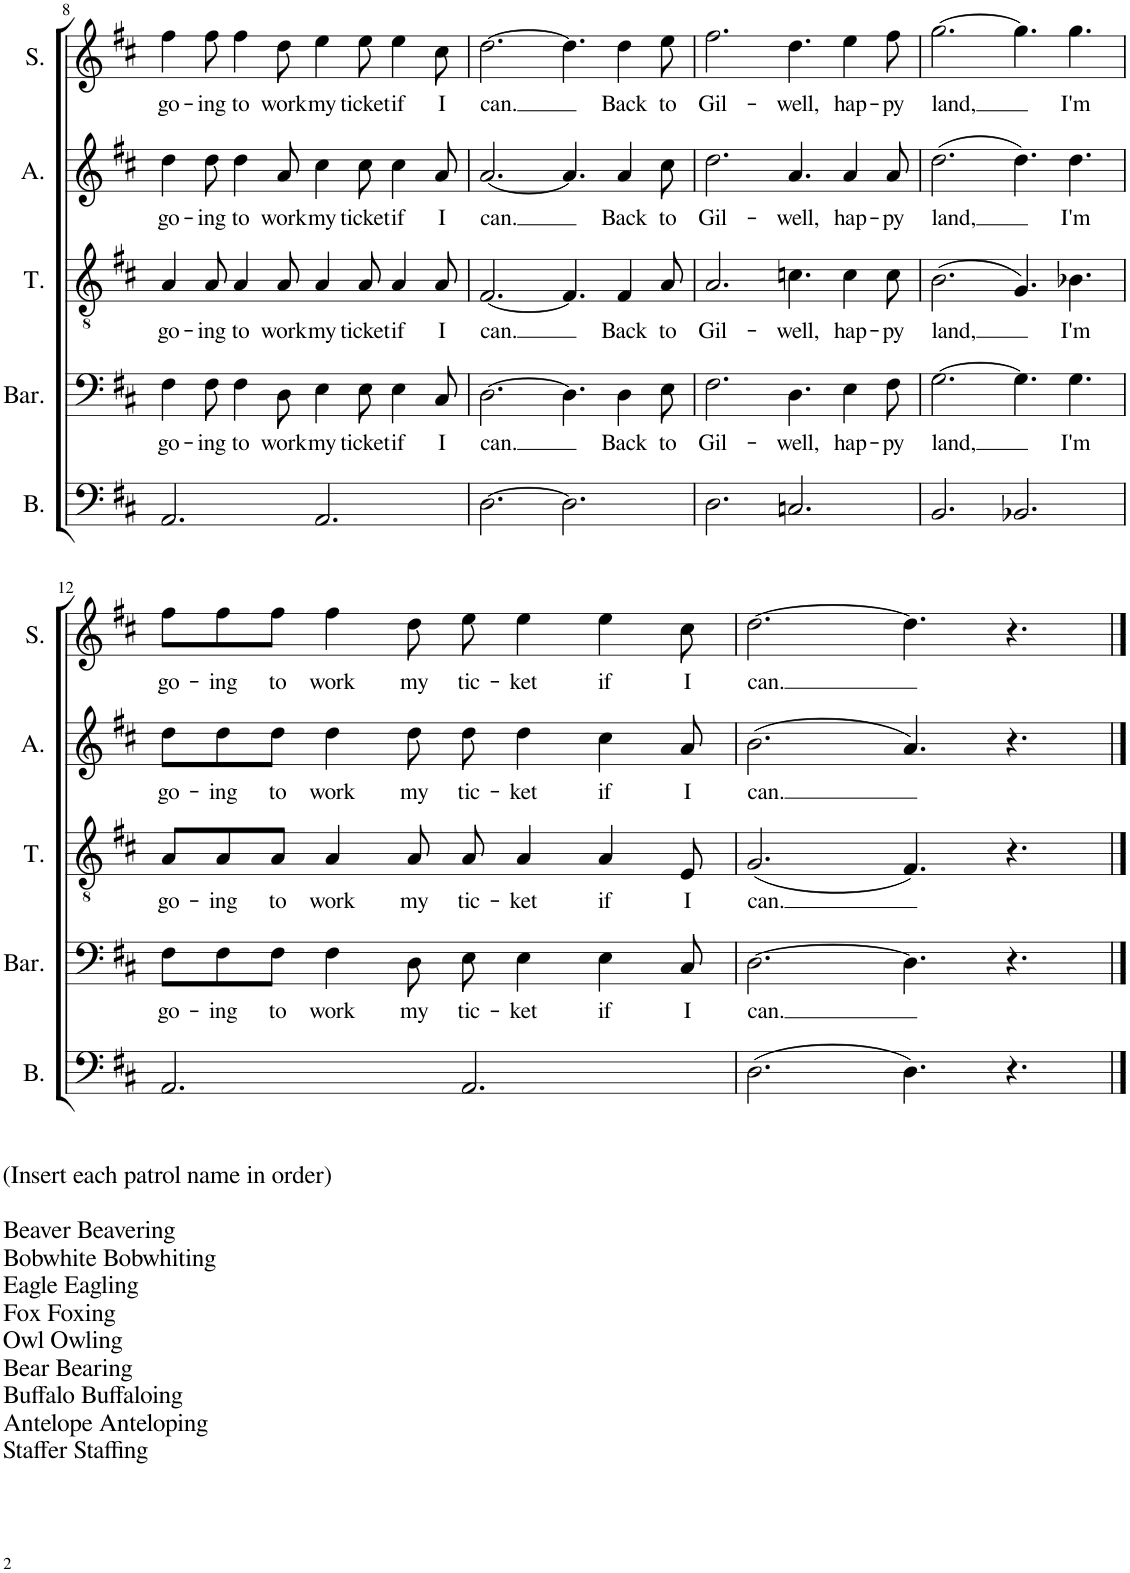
**kern	**kern	**text	**kern	**text	**kern	**text	**kern	**text
*part5	*part4	*part4	*part3	*part3	*part2	*part2	*part1	*part1
*staff5	*staff4	*staff4	*staff3	*staff3	*staff2	*staff2	*staff1	*staff1
*I"Bass	*I"Baritone	*	*I"Tenor	*	*I"Alto	*	*I"Soprano	*
*I'B.	*I'Bar.	*	*I'T.	*	*I'A.	*	*I'S.	*
!!LO:PB:g=z
*clefF4	*clefF4	*	*clefGv2	*	*clefG2	*	*clefG2	*
*k[f#c#]	*k[f#c#]	*	*k[f#c#]	*	*k[f#c#]	*	*k[f#c#]	*
*M12/8	*M12/8	*	*M12/8	*	*M12/8	*	*M12/8	*
=8	=8	=8	=8	=8	=8	=8	=8	=8
!	!	!LO:LY:b	!	!LO:LY:b	!	!LO:LY:b	!	!LO:LY:b
2.AA/	4F#\	go-	4A/	go-	4dd\	go-	4ff#\	go-
!	!	!LO:LY:b	!	!LO:LY:b	!	!LO:LY:b	!	!LO:LY:b
.	8F#\	-ing	8A/	-ing	8dd\	-ing	8ff#\	-ing
!	!	!LO:LY:b	!	!LO:LY:b	!	!LO:LY:b	!	!LO:LY:b
.	4F#\	to	4A/	to	4dd\	to	4ff#\	to
!	!	!LO:LY:b	!	!LO:LY:b	!	!LO:LY:b	!	!LO:LY:b
.	8D\	work	8A/	work	8a/	work	8dd\	work
!	!	!LO:LY:b	!	!LO:LY:b	!	!LO:LY:b	!	!LO:LY:b
2.AA/	4E\	my	4A/	my	4cc#\	my	4ee\	my
!	!	!LO:LY:b	!	!LO:LY:b	!	!LO:LY:b	!	!LO:LY:b
.	8E\	ticket	8A/	ticket	8cc#\	ticket	8ee\	ticket
!	!	!LO:LY:b	!	!LO:LY:b	!	!LO:LY:b	!	!LO:LY:b
.	4E\	if	4A/	if	4cc#\	if	4ee\	if
!	!	!LO:LY:b	!	!LO:LY:b	!	!LO:LY:b	!	!LO:LY:b
.	8C#/	I	8A/	I	8a/	I	8cc#\	I
=9	=9	=9	=9	=9	=9	=9	=9	=9
!	!	!LO:LY:b	!	!LO:LY:b	!	!LO:LY:b	!	!LO:LY:b
[2.D\	[2.D\	can.	[2.F#/	can.	[2.a/	can.	[2.dd\	can.
2.D\]	4.D\]	.	4.F#/]	.	4.a/]	.	4.dd\]	.
!	!	!LO:LY:b	!	!LO:LY:b	!	!LO:LY:b	!	!LO:LY:b
.	4D\	Back	4F#/	Back	4a/	Back	4dd\	Back
!	!	!LO:LY:b	!	!LO:LY:b	!	!LO:LY:b	!	!LO:LY:b
.	8E\	to	8A/	to	8cc#\	to	8ee\	to
=10	=10	=10	=10	=10	=10	=10	=10	=10
!	!	!LO:LY:b	!	!LO:LY:b	!	!LO:LY:b	!	!LO:LY:b
2.D\	2.F#\	Gil-	2.A/	Gil-	2.dd\	Gil-	2.ff#\	Gil-
!	!	!LO:LY:b	!	!LO:LY:b	!	!LO:LY:b	!	!LO:LY:b
2.Cn/	4.D\	-well,	4.cn\	-well,	4.a/	-well,	4.dd\	-well,
!	!	!LO:LY:b	!	!LO:LY:b	!	!LO:LY:b	!	!LO:LY:b
.	4E\	hap-	4c\	hap-	4a/	hap-	4ee\	hap-
!	!	!LO:LY:b	!	!LO:LY:b	!	!LO:LY:b	!	!LO:LY:b
.	8F#\	-py	8c\	-py	8a/	-py	8ff#\	-py
=11	=11	=11	=11	=11	=11	=11	=11	=11
!	!	!LO:LY:b	!	!LO:LY:b	!	!LO:LY:b	!	!LO:LY:b
2.BB/	[2.G\	land,	(2.B\	land,	(2.dd\	land,	[2.gg\	land,
2.BB-X/	4.G\]	.	4.G/)	.	4.dd\)	.	4.gg\]	.
!	!	!LO:LY:b	!	!LO:LY:b	!	!LO:LY:b	!	!LO:LY:b
.	4.G\	I'm	4.B-X\	I'm	4.dd\	I'm	4.gg\	I'm
!!LO:LB:g=z
=12	=12	=12	=12	=12	=12	=12	=12	=12
!LO:TX:b:t=(Insert each patrol name in order)	!	!	!	!	!	!	!	!
!LO:TX:b:t=Beaver Beavering	!	!	!	!	!	!	!	!
!LO:TX:b:t=Bobwhite Bobwhiting	!	!	!	!	!	!	!	!
!LO:TX:b:t=Eagle Eagling	!	!	!	!	!	!	!	!
!LO:TX:b:t=Fox Foxing	!	!	!	!	!	!	!	!
!LO:TX:b:t=Owl Owling	!	!	!	!	!	!	!	!
!LO:TX:b:t=Bear Bearing	!	!	!	!	!	!	!	!
!LO:TX:b:t=Buffalo Buffaloing	!	!	!	!	!	!	!	!
!LO:TX:b:t=Antelope Anteloping	!	!	!	!	!	!	!	!
!LO:TX:b:t=Staffer Staffing	!	!	!	!	!	!	!	!
!	!	!LO:LY:b	!	!LO:LY:b	!	!LO:LY:b	!	!LO:LY:b
2.AA/	8F#\L	go-	8A/L	go-	8dd\L	go-	8ff#\L	go-
!	!	!LO:LY:b	!	!LO:LY:b	!	!LO:LY:b	!	!LO:LY:b
.	8F#\	-ing	8A/	-ing	8dd\	-ing	8ff#\	-ing
!	!	!LO:LY:b	!	!LO:LY:b	!	!LO:LY:b	!	!LO:LY:b
.	8F#\J	to	8A/J	to	8dd\J	to	8ff#\J	to
!	!	!LO:LY:b	!	!LO:LY:b	!	!LO:LY:b	!	!LO:LY:b
.	4F#\	work	4A/	work	4dd\	work	4ff#\	work
!	!	!LO:LY:b	!	!LO:LY:b	!	!LO:LY:b	!	!LO:LY:b
.	8D\	my	8A/	my	8dd\	my	8dd\	my
!	!	!LO:LY:b	!	!LO:LY:b	!	!LO:LY:b	!	!LO:LY:b
2.AA/	8E\	tic-	8A/	tic-	8dd\	tic-	8ee\	tic-
!	!	!LO:LY:b	!	!LO:LY:b	!	!LO:LY:b	!	!LO:LY:b
.	4E\	-ket	4A/	-ket	4dd\	-ket	4ee\	-ket
!	!	!LO:LY:b	!	!LO:LY:b	!	!LO:LY:b	!	!LO:LY:b
.	4E\	if	4A/	if	4cc#\	if	4ee\	if
!	!	!LO:LY:b	!	!LO:LY:b	!	!LO:LY:b	!	!LO:LY:b
.	8C#/	I	8E/	I	8a/	I	8cc#\	I
=13	=13	=13	=13	=13	=13	=13	=13	=13
!	!	!LO:LY:b	!	!LO:LY:b	!	!LO:LY:b	!	!LO:LY:b
(2.D\	[2.D\	can.	(2.G/	can.	(2.b\	can.	[2.dd\	can.
4.D\)	4.D\]	.	4.F#/)	.	4.a/)	.	4.dd\]	.
4.r	4.r	.	4.r	.	4.r	.	4.r	.
==	==	==	==	==	==	==	==	==
*-	*-	*-	*-	*-	*-	*-	*-	*-
